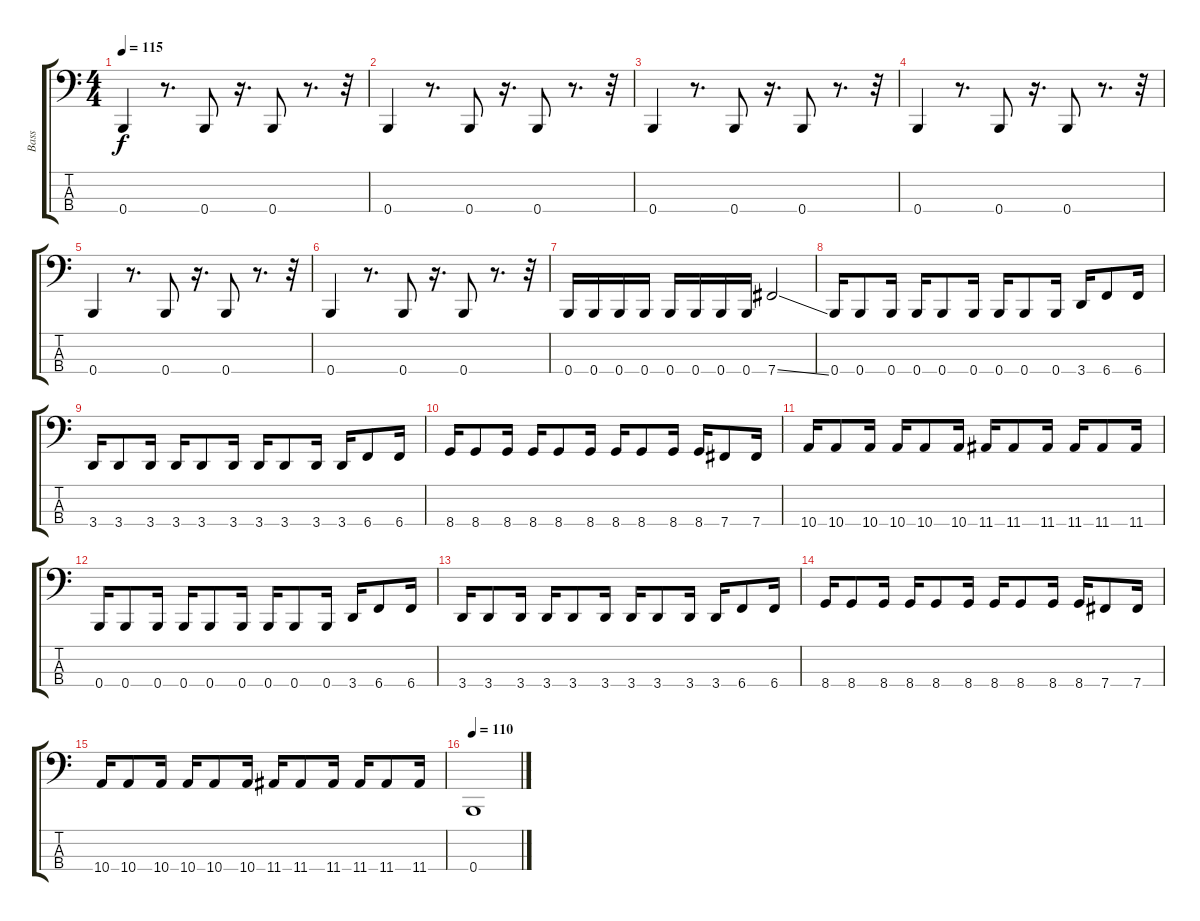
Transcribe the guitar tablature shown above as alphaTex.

\track ("Bass" "Bass") {instrument electricbasspick}
\staff {score tabs}
\tuning (E2 B1 Gb1 B0) {hide}
\ts (4 4)
\tempo 115
\clef f4
\ks c
0.4.4{dy f} r.8{d} 0.4.8 r.16{d} 0.4.8 r.8{d} r.32 |
0.4.4 r.8{d} 0.4.8 r.16{d} 0.4.8 r.8{d} r.32 |
0.4.4 r.8{d} 0.4.8 r.16{d} 0.4.8 r.8{d} r.32 |
0.4.4 r.8{d} 0.4.8 r.16{d} 0.4.8 r.8{d} r.32 |
0.4.4 r.8{d} 0.4.8 r.16{d} 0.4.8 r.8{d} r.32 |
0.4.4 r.8{d} 0.4.8 r.16{d} 0.4.8 r.8{d} r.32 |
0.4.16 0.4.16 0.4.16 0.4.16 0.4.16 0.4.16 0.4.16 0.4.16 7.4{ss}.2 |
0.4.16 0.4.8 0.4.16 0.4.16 0.4.8 0.4.16 0.4.16 0.4.8 0.4.16 3.4.16 6.4.8 6.4.16 |
3.4.16 3.4.8 3.4.16 3.4.16 3.4.8 3.4.16 3.4.16 3.4.8 3.4.16 3.4.16 6.4.8 6.4.16 |
8.4.16 8.4.8 8.4.16 8.4.16 8.4.8 8.4.16 8.4.16 8.4.8 8.4.16 8.4.16 7.4.8 7.4.16 |
10.4.16 10.4.8 10.4.16 10.4.16 10.4.8 10.4.16 11.4.16 11.4.8 11.4.16 11.4.16 11.4.8 11.4.16 |
0.4.16 0.4.8 0.4.16 0.4.16 0.4.8 0.4.16 0.4.16 0.4.8 0.4.16 3.4.16 6.4.8 6.4.16 |
3.4.16 3.4.8 3.4.16 3.4.16 3.4.8 3.4.16 3.4.16 3.4.8 3.4.16 3.4.16 6.4.8 6.4.16 |
8.4.16 8.4.8 8.4.16 8.4.16 8.4.8 8.4.16 8.4.16 8.4.8 8.4.16 8.4.16 7.4.8 7.4.16 |
10.4.16 10.4.8 10.4.16 10.4.16 10.4.8 10.4.16 11.4.16 11.4.8 11.4.16 11.4.16 11.4.8 11.4.16 |
\tempo 110
0.4.1
